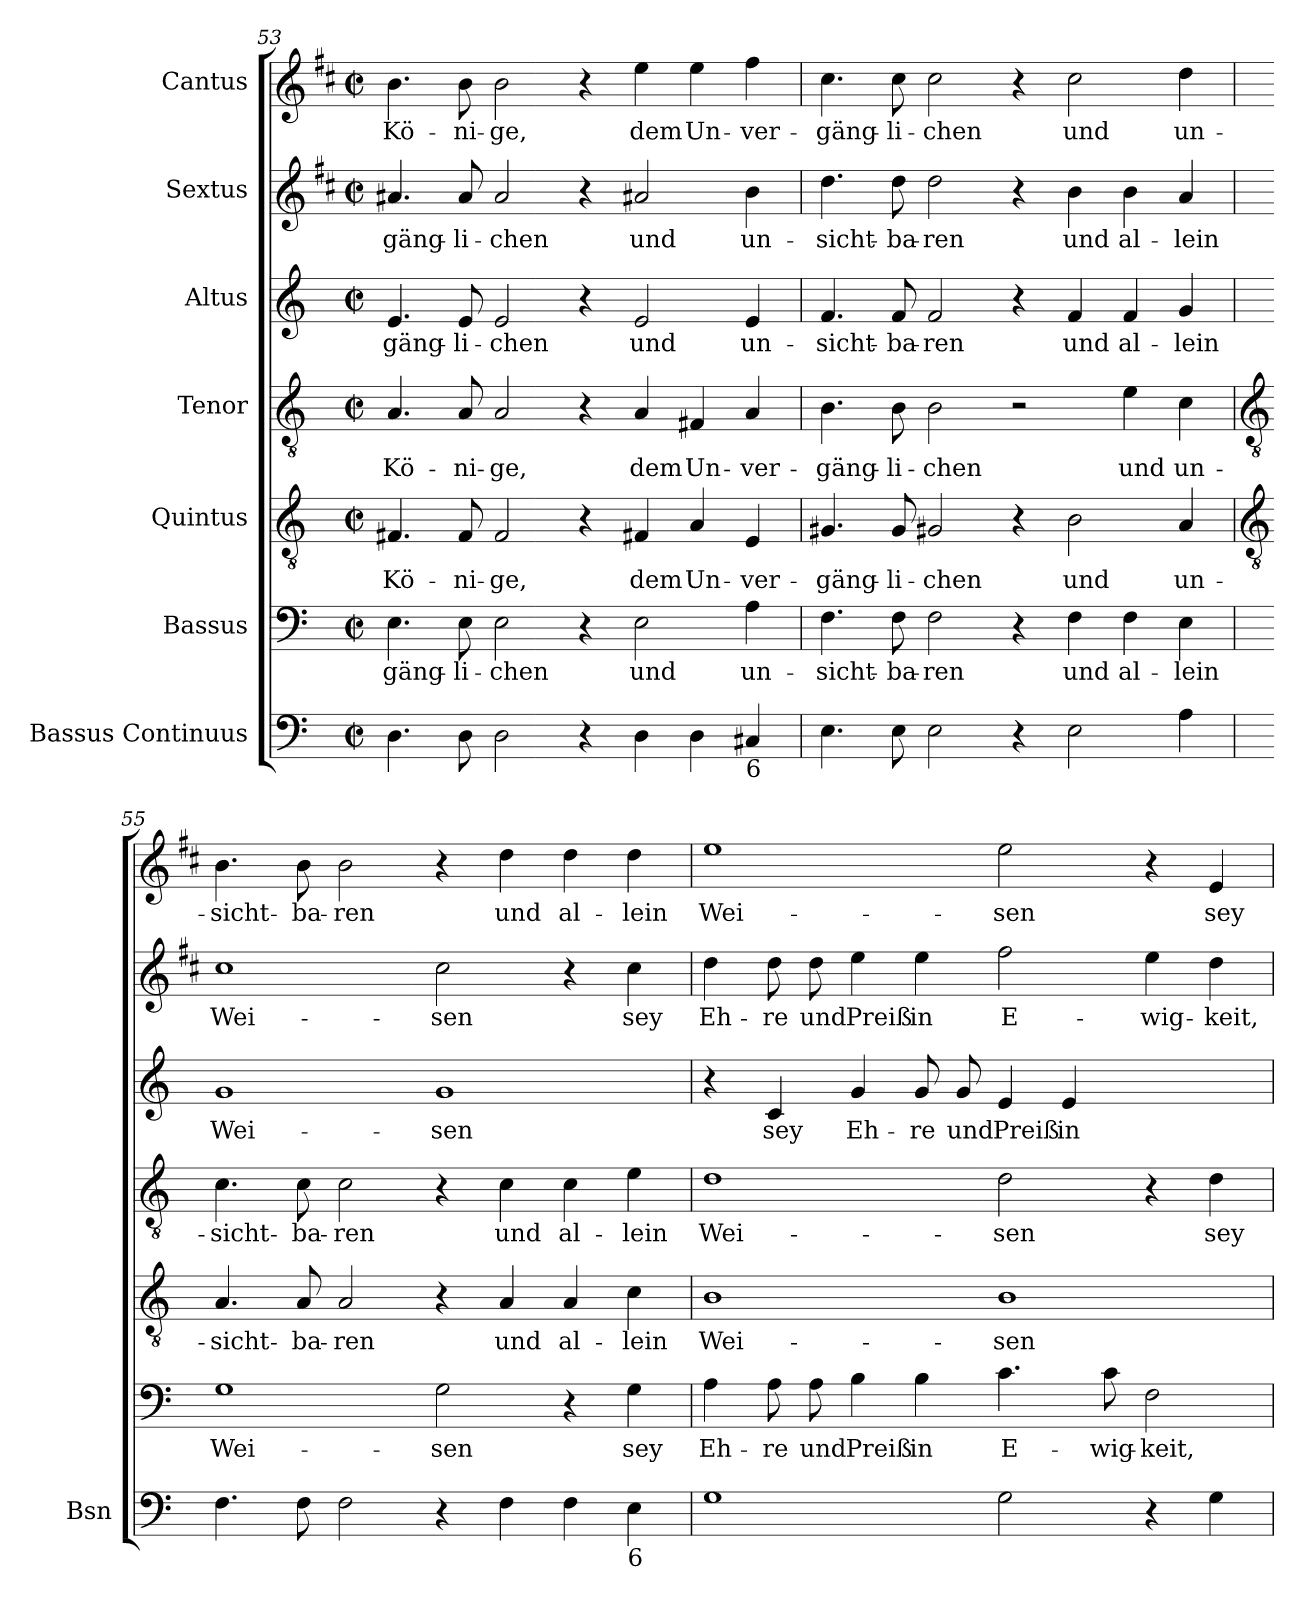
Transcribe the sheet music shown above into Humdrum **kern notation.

**kern	**kern	**text	**kern	**text	**kern	**text	**kern	**text	**kern	**text	**kern	**text
*part7	*part6	*part6	*part5	*part5	*part4	*part4	*part3	*part3	*part2	*part2	*part1	*part1
*staff7	*staff6	*staff6	*staff5	*staff5	*staff4	*staff4	*staff3	*staff3	*staff2	*staff2	*staff1	*staff1
*I"Bassus Continuus	*I"Bassus	*	*I"Quintus	*	*I"Tenor	*	*I"Altus	*	*I"Sextus	*	*I"Cantus	*
*I'Bsn	*	*	*	*	*	*	*	*	*	*	*	*
*clefF4	*clefF4	*	*clefGv2	*	*clefGv2	*	*clefG2	*	*clefG2	*	*clefG2	*
*	*	*	*	*	*	*	*	*	*ITrd1c2	*	*ITrd1c2	*
*k[]	*k[]	*	*k[]	*	*k[]	*	*k[]	*	*k[]	*	*k[]	*
*C:	*C:	*	*C:	*	*C:	*	*C:	*	*C:	*	*C:	*
*M4/2	*M4/2	*	*M4/2	*	*M4/2	*	*M4/2	*	*M4/2	*	*M4/2	*
*met(c|)	*met(c|)	*	*met(c|)	*	*met(c|)	*	*met(c|)	*	*met(c|)	*	*met(c|)	*
=53	=53	=53	=53	=53	=53	=53	=53	=53	=53	=53	=53	=53
!	!	!LO:LY:b	!	!LO:LY:b	!	!LO:LY:b	!	!LO:LY:b	!	!LO:LY:b	!	!LO:LY:b
4.D	4.E	-gäng-	4.F#X	Kö-	4.A	Kö-	4.e	-gäng-	4.g#X	-gäng-	4.a	Kö-
!	!	!LO:LY:b	!	!LO:LY:b	!	!LO:LY:b	!	!LO:LY:b	!	!LO:LY:b	!	!LO:LY:b
8D	8E	-li-	8F#	-ni-	8A	-ni-	8e	-li-	8g#	-li-	8a	-ni-
!	!	!LO:LY:b	!	!LO:LY:b	!	!LO:LY:b	!	!LO:LY:b	!	!LO:LY:b	!	!LO:LY:b
2D	2E	-chen	2F#	-ge,	2A	-ge,	2e	-chen	2g#	-chen	2a	-ge,
4r	4r	.	4r	.	4r	.	4r	.	4r	.	4r	.
!	!	!LO:LY:b	!	!LO:LY:b	!	!LO:LY:b	!	!LO:LY:b	!	!LO:LY:b	!	!LO:LY:b
4D	2E	und	4F#X	dem	4A	dem	2e	und	2g#X	und	4dd	dem
!	!	!	!	!LO:LY:b	!	!LO:LY:b	!	!	!	!	!	!LO:LY:b
4D	.	.	4A	Un-	4F#X	Un-	.	.	.	.	4dd	Un-
!LO:TX:b:t=6	!	!	!	!	!	!	!	!	!	!	!	!
!	!	!LO:LY:b	!	!LO:LY:b	!	!LO:LY:b	!	!LO:LY:b	!	!LO:LY:b	!	!LO:LY:b
4C#X	4A	un-	4E	-ver-	4A	-ver-	4e	un-	4a	un-	4ee	-ver-
!!LO:LB:g=z
=54	=54	=54	=54	=54	=54	=54	=54	=54	=54	=54	=54	=54
!	!	!LO:LY:b	!	!LO:LY:b	!	!LO:LY:b	!	!LO:LY:b	!	!LO:LY:b	!	!LO:LY:b
4.E	4.F	-sicht-	4.G#X	-gäng-	4.B	-gäng-	4.f	-sicht-	4.cc	-sicht-	4.b	-gäng-
!	!	!LO:LY:b	!	!LO:LY:b	!	!LO:LY:b	!	!LO:LY:b	!	!LO:LY:b	!	!LO:LY:b
8E	8F	-ba-	8G#	-li-	8B	-li-	8f	-ba-	8cc	-ba-	8b	-li-
!	!	!LO:LY:b	!	!LO:LY:b	!	!LO:LY:b	!	!LO:LY:b	!	!LO:LY:b	!	!LO:LY:b
2E	2F	-ren	2G#X	-chen	2B	-chen	2f	-ren	2cc	-ren	2b	-chen
4r	4r	.	4r	.	2r	.	4r	.	4r	.	4r	.
!	!	!LO:LY:b	!	!LO:LY:b	!	!	!	!LO:LY:b	!	!LO:LY:b	!	!LO:LY:b
2E	4F	und	2B	und	.	.	4f	und	4a	und	2b	und
!	!	!LO:LY:b	!	!	!	!LO:LY:b	!	!LO:LY:b	!	!LO:LY:b	!	!
.	4F	al-	.	.	4e	und	4f	al-	4a	al-	.	.
!	!	!LO:LY:b	!	!LO:LY:b	!	!LO:LY:b	!	!LO:LY:b	!	!LO:LY:b	!	!LO:LY:b
4A	4E	-lein	4A	un-	4c	un-	4g	-lein	4g	-lein	4cc	un-
!!LO:LB:g=z
=55	=55	=55	=55	=55	=55	=55	=55	=55	=55	=55	=55	=55
*	*	*	*clefGv2	*	*clefGv2	*	*	*	*	*	*	*
!	!	!LO:LY:b	!	!LO:LY:b	!	!LO:LY:b	!	!LO:LY:b	!	!LO:LY:b	!	!LO:LY:b
4.F	1G	Wei-	4.A	-sicht-	4.c	-sicht-	1g	Wei-	1b	Wei-	4.a	-sicht-
!	!	!	!	!LO:LY:b	!	!LO:LY:b	!	!	!	!	!	!LO:LY:b
8F	.	.	8A	-ba-	8c	-ba-	.	.	.	.	8a	-ba-
!	!	!	!	!LO:LY:b	!	!LO:LY:b	!	!	!	!	!	!LO:LY:b
2F	.	.	2A	-ren	2c	-ren	.	.	.	.	2a	-ren
!	!	!LO:LY:b	!	!	!	!	!	!LO:LY:b	!	!LO:LY:b	!	!
4r	2G	-sen	4r	.	4r	.	1g	-sen	2b	-sen	4r	.
!	!	!	!	!LO:LY:b	!	!LO:LY:b	!	!	!	!	!	!LO:LY:b
4F	.	.	4A	und	4c	und	.	.	.	.	4cc	und
!	!	!	!	!LO:LY:b	!	!LO:LY:b	!	!	!	!	!	!LO:LY:b
4F	4r	.	4A	al-	4c	al-	.	.	4r	.	4cc	al-
!LO:TX:b:t=6	!	!	!	!	!	!	!	!	!	!	!	!
!	!	!LO:LY:b	!	!LO:LY:b	!	!LO:LY:b	!	!	!	!LO:LY:b	!	!LO:LY:b
4E	4G	sey	4c	-lein	4e	-lein	.	.	4b	sey	4cc	-lein
=56	=56	=56	=56	=56	=56	=56	=56	=56	=56	=56	=56	=56
!	!	!LO:LY:b	!	!LO:LY:b	!	!LO:LY:b	!	!	!	!LO:LY:b	!	!LO:LY:b
1G	4A	Eh-	1B	Wei-	1d	Wei-	4r	.	4cc	Eh-	1dd	Wei-
!	!	!LO:LY:b	!	!	!	!	!	!LO:LY:b	!	!LO:LY:b	!	!
.	8A	-re	.	.	.	.	4c	sey	8cc	-re	.	.
!	!	!LO:LY:b	!	!	!	!	!	!	!	!LO:LY:b	!	!
.	8A	und	.	.	.	.	.	.	8cc	und	.	.
!	!	!LO:LY:b	!	!	!	!	!	!LO:LY:b	!	!LO:LY:b	!	!
.	4B	Preiß	.	.	.	.	4g	Eh-	4dd	Preiß	.	.
!	!	!LO:LY:b	!	!	!	!	!	!LO:LY:b	!	!LO:LY:b	!	!
.	4B	in	.	.	.	.	8g	-re	4dd	in	.	.
!	!	!	!	!	!	!	!	!LO:LY:b	!	!	!	!
.	.	.	.	.	.	.	8g	und	.	.	.	.
!	!	!LO:LY:b	!	!LO:LY:b	!	!LO:LY:b	!	!LO:LY:b	!	!LO:LY:b	!	!LO:LY:b
2G	4.c	E-	1B	-sen	2d	-sen	4e	Preiß	2ee	E-	2dd	-sen
!	!	!	!	!	!	!	!	!LO:LY:b	!	!	!	!
.	.	.	.	.	.	.	4e	in	.	.	.	.
!	!	!LO:LY:b	!	!	!	!	!	!	!	!	!	!
.	8c	-wig-	.	.	.	.	.	.	.	.	.	.
!	!	!LO:LY:b	!	!	!	!	!	!LO:LY:b	!	!LO:LY:b	!	!
4r	2F	-keit,	.	.	4r	.	[2fyy	E	4dd	-wig-	4r	.
!	!	!	!	!	!	!LO:LY:b	!	!	!	!LO:LY:b	!	!LO:LY:b
4G	.	.	.	.	4d	sey	.	.	4cc	-keit,	4d	sey
=	=	=	=	=	=	=	=	=	=	=	=	=
*-	*-	*-	*-	*-	*-	*-	*-	*-	*-	*-	*-	*-
